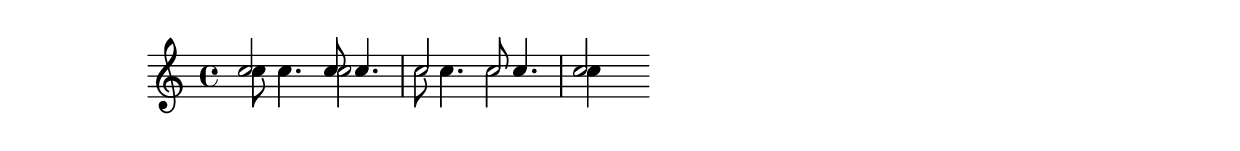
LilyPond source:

\version "2.6.0"
\header {
    texidoc =

    "If @code{merge-differently-headed} is enabled, then
open note heads may be merged with black noteheads, but only
if the black note heads are from 8th or shorter notes.
"
    
}

\layout { raggedright= ##t }


\score {
    \context Staff  \relative c'' <<
	{
	    c2 c8 c4.
	    
	    \override Staff.NoteCollision  #'merge-differently-headed = ##t
	    c2 c8 c4.
	    c2
	}\\
	{
	    c8 c4. c2
	    
	    c8 c4. c2
	    c4
	}
    >>
}
